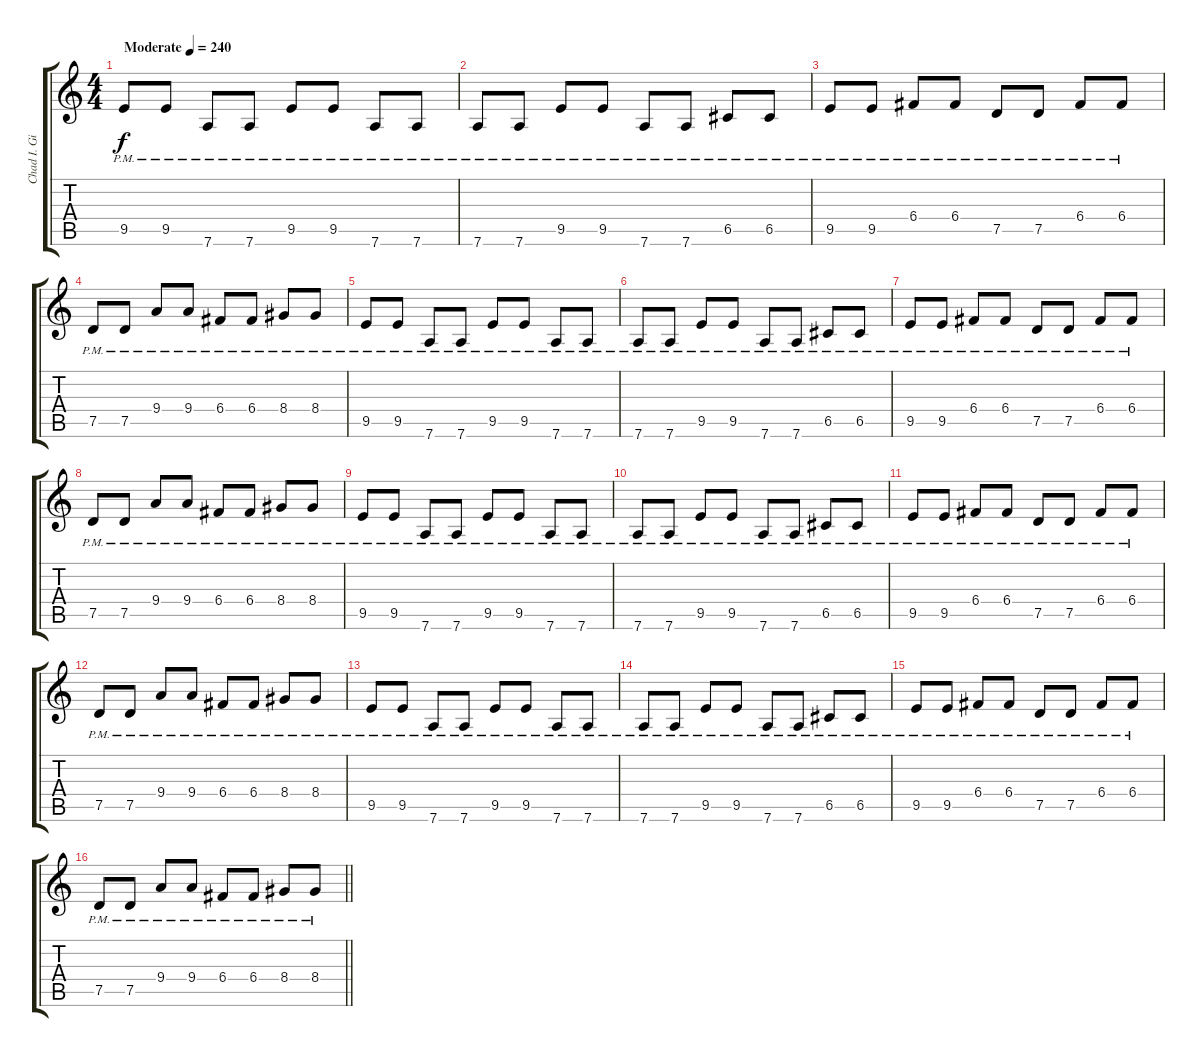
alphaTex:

\track ("Chad I. Ginsburg" "Chad I. Gi") {instrument distortionguitar}
\staff {score tabs}
\tuning (D4 A3 F3 C3 G2 D2) {hide}
\ts (4 4)
\section ("" "")
\tempo (240 "Moderate")
\clef g2
\ks c
9.5{pm}.8{dy f instrument distortionguitar} 9.5{pm}.8 7.6{pm}.8 7.6{pm}.8 9.5{pm}.8 9.5{pm}.8 7.6{pm}.8 7.6{pm}.8 |
7.6{pm}.8 7.6{pm}.8 9.5{pm}.8 9.5{pm}.8 7.6{pm}.8 7.6{pm}.8 6.5{pm}.8 6.5{pm}.8 |
9.5{pm}.8 9.5{pm}.8 6.4{pm}.8 6.4{pm}.8 7.5{pm}.8 7.5{pm}.8 6.4{pm}.8 6.4{pm}.8 |
7.5{pm}.8 7.5{pm}.8 9.4{pm}.8 9.4{pm}.8 6.4{pm}.8 6.4{pm}.8 8.4{pm}.8 8.4{pm}.8 |
9.5{pm}.8 9.5{pm}.8 7.6{pm}.8 7.6{pm}.8 9.5{pm}.8 9.5{pm}.8 7.6{pm}.8 7.6{pm}.8 |
7.6{pm}.8 7.6{pm}.8 9.5{pm}.8 9.5{pm}.8 7.6{pm}.8 7.6{pm}.8 6.5{pm}.8 6.5{pm}.8 |
9.5{pm}.8 9.5{pm}.8 6.4{pm}.8 6.4{pm}.8 7.5{pm}.8 7.5{pm}.8 6.4{pm}.8 6.4{pm}.8 |
7.5{pm}.8 7.5{pm}.8 9.4{pm}.8 9.4{pm}.8 6.4{pm}.8 6.4{pm}.8 8.4{pm}.8 8.4{pm}.8 |
9.5{pm}.8 9.5{pm}.8 7.6{pm}.8 7.6{pm}.8 9.5{pm}.8 9.5{pm}.8 7.6{pm}.8 7.6{pm}.8 |
7.6{pm}.8 7.6{pm}.8 9.5{pm}.8 9.5{pm}.8 7.6{pm}.8 7.6{pm}.8 6.5{pm}.8 6.5{pm}.8 |
9.5{pm}.8 9.5{pm}.8 6.4{pm}.8 6.4{pm}.8 7.5{pm}.8 7.5{pm}.8 6.4{pm}.8 6.4{pm}.8 |
7.5{pm}.8 7.5{pm}.8 9.4{pm}.8 9.4{pm}.8 6.4{pm}.8 6.4{pm}.8 8.4{pm}.8 8.4{pm}.8 |
9.5{pm}.8 9.5{pm}.8 7.6{pm}.8 7.6{pm}.8 9.5{pm}.8 9.5{pm}.8 7.6{pm}.8 7.6{pm}.8 |
7.6{pm}.8 7.6{pm}.8 9.5{pm}.8 9.5{pm}.8 7.6{pm}.8 7.6{pm}.8 6.5{pm}.8 6.5{pm}.8 |
9.5{pm}.8 9.5{pm}.8 6.4{pm}.8 6.4{pm}.8 7.5{pm}.8 7.5{pm}.8 6.4{pm}.8 6.4{pm}.8 |
\barLineRight lightlight
7.5{pm}.8 7.5{pm}.8 9.4{pm}.8 9.4{pm}.8 6.4{pm}.8 6.4{pm}.8 8.4{pm}.8 8.4{pm}.8
